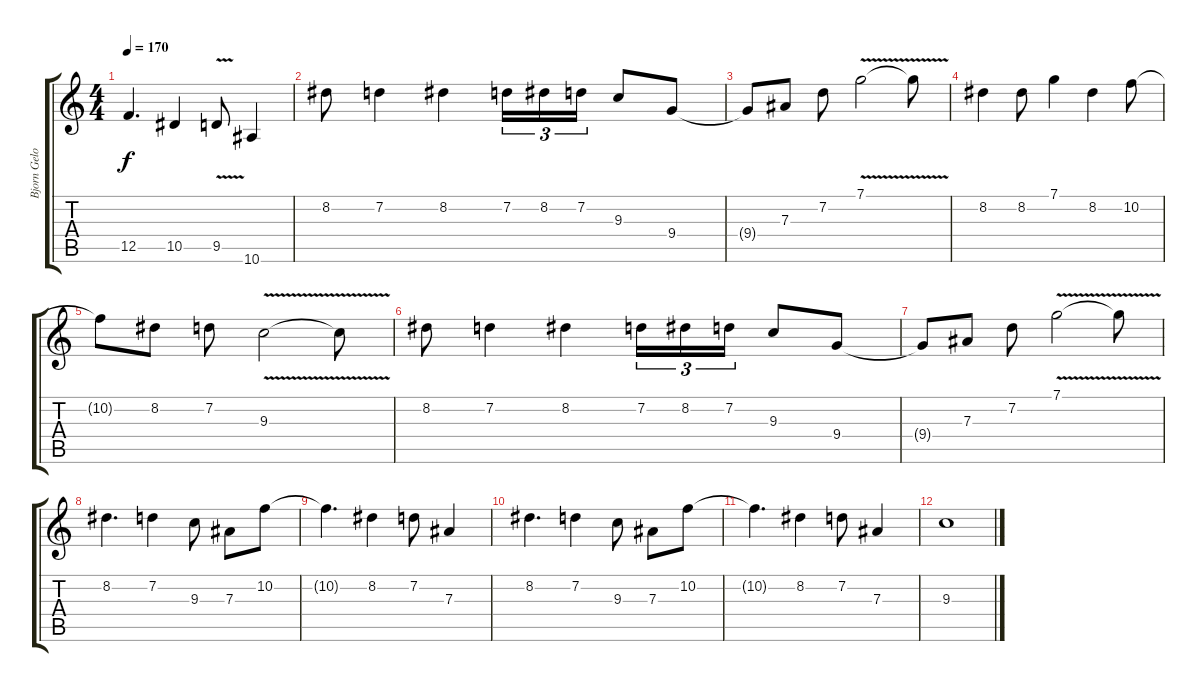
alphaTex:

\track ("Bjorn Gelotte" "Bjorn Gelo") {instrument distortionguitar}
\staff {score tabs}
\tuning (C4 G3 Eb3 Bb2 F2 C2) {hide}
\ts (4 4)
\tempo 170
\clef g2
\ks c
12.5{t}.4{d dy f} 10.5.4 9.5{v}.8 10.6.4 |
8.2.8 7.2.4 8.2.4 7.2.16{tu (3 2)} 8.2.16{tu (3 2)} 7.2.16{tu (3 2)} 9.3.8 9.4.8 |
9.4{t}.8 7.3.8 7.2.8 7.1{v}.2 7.1{t}.8 |
8.2.4 8.2.8 7.1.4 8.2.4 10.2.8 |
10.2{t}.8 8.2.8 7.2.8 9.3{v}.2 9.3{t}.8 |
8.2.8 7.2.4 8.2.4 7.2.16{tu (3 2)} 8.2.16{tu (3 2)} 7.2.16{tu (3 2)} 9.3.8 9.4.8 |
9.4{t}.8 7.3.8 7.2.8 7.1{v}.2 7.1{t}.8 |
8.2.4{d} 7.2.4 9.3.8 7.3.8 10.2.8 |
10.2{t}.4{d} 8.2.4 7.2.8 7.3.4 |
8.2.4{d} 7.2.4 9.3.8 7.3.8 10.2.8 |
10.2{t}.4{d} 8.2.4 7.2.8 7.3.4 |
9.3.1
